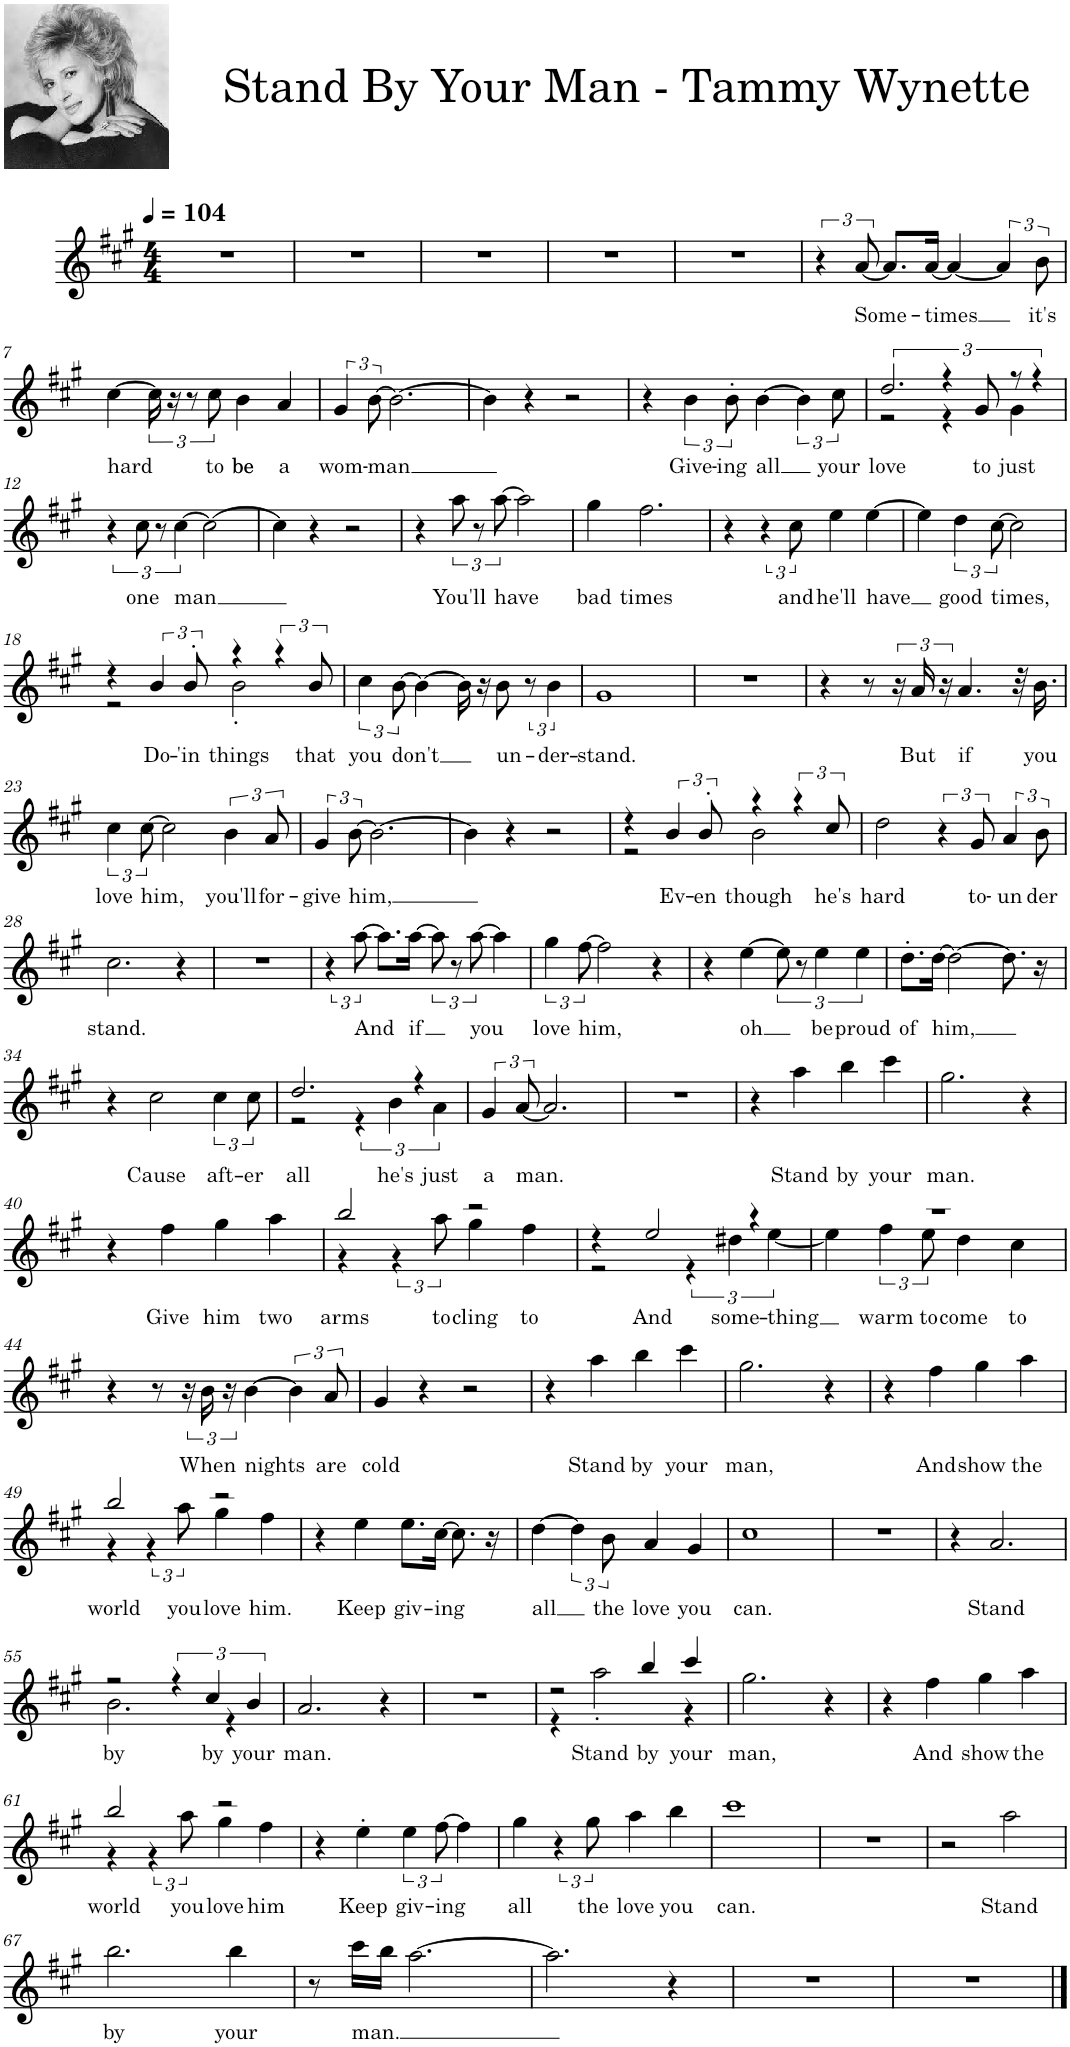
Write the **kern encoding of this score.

**kern	**text
*part1	*part1
*staff1	*staff1
*I"Melody	*
*I'M.	*
*clefG2	*
*k[f#c#g#]	*
*M4/4	*
*MM104	*
=1	=1
1r	.
=2	=2
1r	.
=3	=3
1r	.
=4	=4
1r	.
=5	=5
1r	.
=6	=6
6r	.
!	!LO:LY:b
[12a/	Some-
8.a/L]	.
!	!LO:LY:b
[16a/Jk	-times
4a/_	.
6a/]	.
!	!LO:LY:b
12b\	it's
!!LO:LB:g=z
=7	=7
!	!LO:LY:b
[4cc#\	hard
24cc#\]	.
24r	.
12r	.
!	!LO:LY:b
12cc#\	to
!	!LO:LY:b
4b\	be
!	!LO:LY:b
4a/	a
=8	=8
!	!LO:LY:b
6g#/	wom-
!	!LO:LY:b
[12b\	-man
2.b\_	.
=9	=9
4b\]	.
4r	.
2r	.
=10	=10
4r	.
!	!LO:LY:b
6b\	Give-
!	!LO:LY:b
12b'\	-ing
!	!LO:LY:b
[4b\	all
6b\]	.
!	!LO:LY:b
12cc#\	your
=11	=11
!	!LO:LY:b
*^	*
3.dd/	2r	love
6r	4r	.
!	!	!LO:LY:b
12g#/	.	to
!	!	!LO:LY:b
12r	4g#\	just
6r	.	.
*v	*v	*
!!LO:LB:g=z
=12	=12
6r	.
!	!LO:LY:b
12cc#\	one
12r	.
!	!LO:LY:b
[6cc#\	man
2cc#\_	.
=13	=13
4cc#\]	.
4r	.
2r	.
=14	=14
4r	.
!	!LO:LY:b
12aa\	You'll
12r	.
!	!LO:LY:b
[12aa\	have
2aa\]	.
=15	=15
!	!LO:LY:b
4gg#\	bad
!	!LO:LY:b
2.ff#\	times
=16	=16
4r	.
6r	.
!	!LO:LY:b
12cc#\	and
!	!LO:LY:b
4ee\	he'll
!	!LO:LY:b
[4ee\	have
=17	=17
4ee\]	.
!	!LO:LY:b
6dd\	good
!	!LO:LY:b
[12cc#\	times,
2cc#\]	.
!!LO:LB:g=z
=18	=18
*^	*
4r	2r	.
!	!	!LO:LY:b
6b/	.	Do-
!	!	!LO:LY:b
12b'/	.	-'in
!	!	!LO:LY:b
4r	2b'\	things
6r	.	.
!	!	!LO:LY:b
12b/	.	that
*v	*v	*
=19	=19
!	!LO:LY:b
6cc#\	you
!	!LO:LY:b
[12b\	don't
4b\_	.
16b\]	.
16r	.
!	!LO:LY:b
8b\	un-
12r	.
!	!LO:LY:b
6b\	-der-
=20	=20
!	!LO:LY:b
1g#	-stand.
=21	=21
1r	.
=22	=22
4r	.
8r	.
24r	.
!	!LO:LY:b
24a/	But
24r	.
!	!LO:LY:b
4.a/	if
32r	.
!	!LO:LY:b
16.b\	you
!!LO:LB:g=z
=23	=23
!	!LO:LY:b
6cc#\	love
!	!LO:LY:b
[12cc#\	him,
2cc#\]	.
!	!LO:LY:b
6b\	you'll
!	!LO:LY:b
12a/	for-
=24	=24
!	!LO:LY:b
6g#/	-give
!	!LO:LY:b
[12b\	him,
2.b\_	.
=25	=25
4b\]	.
4r	.
2r	.
=26	=26
*^	*
4r	2r	.
!	!	!LO:LY:b
6b/	.	Ev-
!	!	!LO:LY:b
12b'/	.	-en
!	!	!LO:LY:b
4r	2b\	though
6r	.	.
!	!	!LO:LY:b
12cc#/	.	he's
*v	*v	*
=27	=27
!	!LO:LY:b
2dd\	hard
6r	.
!	!LO:LY:b
12g#/	to-
!	!LO:LY:b
6a/	-un
!	!LO:LY:b
12b\	der
!!LO:LB:g=z
=28	=28
!	!LO:LY:b
2.cc#\	stand.
4r	.
=29	=29
1r	.
=30	=30
6r	.
!	!LO:LY:b
[12aa\	And
8.aa\L]	.
!	!LO:LY:b
[16aa\Jk	if
12aa\]	.
12r	.
!	!LO:LY:b
[12aa\	you
4aa\]	.
=31	=31
!	!LO:LY:b
6gg#\	love
!	!LO:LY:b
[12ff#\	him,
2ff#\]	.
4r	.
=32	=32
4r	.
!	!LO:LY:b
[4ee\	oh
12ee\]	.
12r	.
!	!LO:LY:b
6ee\	be
!	!LO:LY:b
6ee\	proud
=33	=33
!	!LO:LY:b
8.dd'\L	of
!	!LO:LY:b
[16dd\Jk	him,
2dd\_	.
8.dd\]	.
16r	.
!!LO:LB:g=z
=34	=34
4r	.
!	!LO:LY:b
2cc#\	Cause
!	!LO:LY:b
6cc#\	aft-
!	!LO:LY:b
12cc#\	-er
=35	=35
!	!LO:LY:b
*^	*
2.dd/	2r	all
.	6r	.
!	!	!LO:LY:b
.	6b\	he's
4r	.	.
!	!	!LO:LY:b
.	6a\	just
=36	=36	=36
!	!	!LO:LY:b
*v	*v	*
6g#/	a
!	!LO:LY:b
[12a/	man.
2.a/]	.
=37	=37
1r	.
=38	=38
4r	.
!	!LO:LY:b
4aa\	Stand
!	!LO:LY:b
4bb\	by
!	!LO:LY:b
4ccc#\	your
=39	=39
!	!LO:LY:b
2.gg#\	man.
4r	.
!!LO:LB:g=z
=40	=40
4r	.
!	!LO:LY:b
4ff#\	Give
!	!LO:LY:b
4gg#\	him
!	!LO:LY:b
4aa\	two
=41	=41
!	!LO:LY:b
*^	*
2bb/	4r	arms
.	6r	.
!	!	!LO:LY:b
.	12aa\	to
!	!	!LO:LY:b
2r	4gg#\	cling
!	!	!LO:LY:b
.	4ff#\	to
=42	=42	=42
4r	2r	.
!	!	!LO:LY:b
2ee/	.	And
.	6r	.
!	!	!LO:LY:b
.	6dd#X\	some-
4r	.	.
!	!	!LO:LY:b
.	[6ee\	-thing
=43	=43	=43
1r	4ee\]	.
!	!	!LO:LY:b
.	6ff#\	warm
!	!	!LO:LY:b
.	12ee\	to
!	!	!LO:LY:b
.	4dd\	come
!	!	!LO:LY:b
.	4cc#\	to
*v	*v	*
!!LO:LB:g=z
=44	=44
4r	.
8r	.
24r	.
!	!LO:LY:b
24b\	When
24r	.
!	!LO:LY:b
[4b\	nights
6b\]	.
!	!LO:LY:b
12a/	are
=45	=45
!	!LO:LY:b
4g#/	cold
4r	.
2r	.
=46	=46
4r	.
!	!LO:LY:b
4aa\	Stand
!	!LO:LY:b
4bb\	by
!	!LO:LY:b
4ccc#\	your
=47	=47
!	!LO:LY:b
2.gg#\	man,
4r	.
=48	=48
4r	.
!	!LO:LY:b
4ff#\	And
!	!LO:LY:b
4gg#\	show
!	!LO:LY:b
4aa\	the
!!LO:LB:g=z
=49	=49
!	!LO:LY:b
*^	*
2bb/	4r	world
.	6r	.
!	!	!LO:LY:b
.	12aa\	you
!	!	!LO:LY:b
2r	4gg#\	love
!	!	!LO:LY:b
.	4ff#\	him.
*v	*v	*
=50	=50
4r	.
!	!LO:LY:b
4ee\	Keep
!	!LO:LY:b
8.ee\L	giv-
!	!LO:LY:b
[16cc#\Jk	-ing
8.cc#\]	.
16r	.
=51	=51
!	!LO:LY:b
[4dd\	all
6dd\]	.
!	!LO:LY:b
12b\	the
!	!LO:LY:b
4a/	love
!	!LO:LY:b
4g#/	you
=52	=52
!	!LO:LY:b
1cc#	can.
=53	=53
1r	.
=54	=54
4r	.
!	!LO:LY:b
2.a/	Stand
!!LO:LB:g=z
=55	=55
*^	*
!	!	!LO:LY:b
2r	2.b\	by
6r	.	.
!	!	!LO:LY:b
6cc#/	.	by
.	4r	.
!	!	!LO:LY:b
6b/	.	your
*v	*v	*
=56	=56
!	!LO:LY:b
2.a/	man.
4r	.
=57	=57
1r	.
=58	=58
*^	*
2r	4r	.
!	!	!LO:LY:b
.	2aa'\	Stand
!	!	!LO:LY:b
4bb/	.	by
!	!	!LO:LY:b
4ccc#/	4r	your
=59	=59	=59
!	!	!LO:LY:b
*v	*v	*
2.gg#\	man,
4r	.
=60	=60
4r	.
!	!LO:LY:b
4ff#\	And
!	!LO:LY:b
4gg#\	show
!	!LO:LY:b
4aa\	the
!!LO:LB:g=z
=61	=61
!	!LO:LY:b
*^	*
2bb/	4r	world
.	6r	.
!	!	!LO:LY:b
.	12aa\	you
!	!	!LO:LY:b
2r	4gg#\	love
!	!	!LO:LY:b
.	4ff#\	him
*v	*v	*
=62	=62
4r	.
!	!LO:LY:b
4ee'\	Keep
!	!LO:LY:b
6ee\	giv-
!	!LO:LY:b
[12ff#\	-ing
4ff#\]	.
=63	=63
!	!LO:LY:b
4gg#\	all
6r	.
!	!LO:LY:b
12gg#\	the
!	!LO:LY:b
4aa\	love
!	!LO:LY:b
4bb\	you
=64	=64
!	!LO:LY:b
1ccc#	can.
=65	=65
1r	.
=66	=66
2r	.
!	!LO:LY:b
2aa\	Stand
!!LO:LB:g=z
=67	=67
!	!LO:LY:b
2.bb\	by
!	!LO:LY:b
4bb\	your
=68	=68
8r	.
!	!LO:LY:b
16ccc#\LL	man.
16bb\JJ	.
[2.aa\	.
=69	=69
2.aa\]	.
4r	.
=70	=70
1r	.
=71	=71
1r	.
==	==
*-	*-
